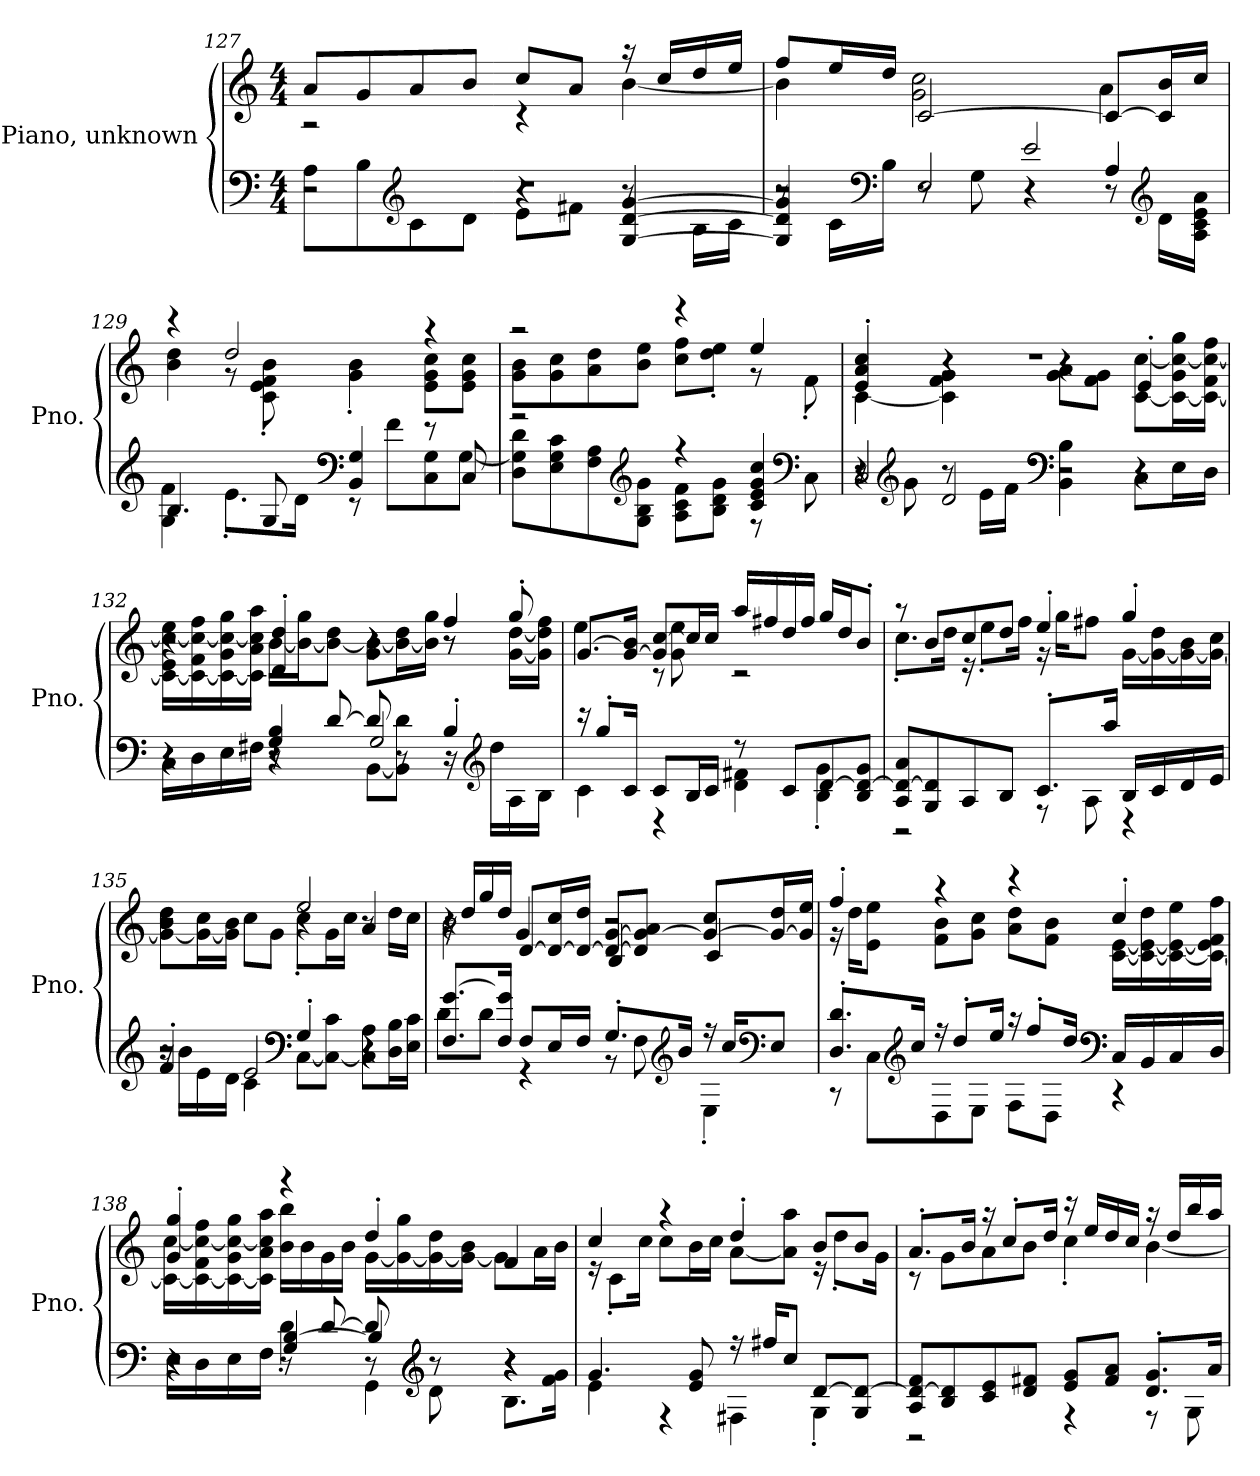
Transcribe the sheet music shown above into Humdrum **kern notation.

**kern	**kern
*part1	*part1
*staff2	*staff1
*I"Piano, unknown	*
*I'Pno.	*
!!LO:PB:g=z
*clefF4	*clefG2
*k[]	*k[]
*M4/4	*M4/4
=127	=127
*^	*^
*	*^	*	*
1r	8A\L	2r	8a/L	2r
.	8B\	.	8g/	.
*clefG2	*	*	*	*
.	8c\	.	8a/	.
.	8d\J	.	8b/J	.
.	8e\L	4r	8cc/L	4r
.	8f#X\J	.	8a/J	.
.	8r	[4G/ [4d/ [4g/	16r	[4b\
.	.	.	16cc/LL	.
.	16B\LL	.	16dd/	.
.	16c\JJ	.	16ee/JJ	.
=128	=128	=128	=128	=128
2r	8r	4G/] 4d/] 4g/]	8ff/L	4b\]
.	16c\LL	.	16ee/L	.
*clefF4	*	*	*	*
.	16B\JJ	.	16dd/JJ	.
.	8r	2E/	[2c/	2g\ 2cc\
.	8G\	.	.	.
2e/	4r	.	.	.
.	8r	4A/	8c/L_	4a\
*clefG2	*	*	*	*
.	16d\LL	.	16c/] 16b/L	.
.	16A\ 16c\ 16e\ 16a\JJ	.	16cc/JJ	.
*	*v	*v	*	*
=129	=129	=129	=129
4.B/	4G\ 4f\	4r	4b\ 4dd\
.	8.e'\L	2dd/	8r
8G/	.	.	8c\' 8e\' 8f\' 8b\'
.	16d\Jk	.	.
*clefF4	*	*	*
4BB/ 4G/	8r	.	4g\' 4b\'
.	8f\L	.	.
8r	8C\ 8G\	4r	8e\ 8g\ 8cc\L
8C/	[8G\J	.	8e\ 8g\ 8cc\J
!!LO:LB:g=z	!!
=130	=130	=130	=130
2r	8D\ 8G\] 8d\L	2r	8g\ 8b\L
.	8E\ 8G\ 8c\	.	8g\ 8cc\
.	8F\ 8A\	.	8a\ 8dd\
*clefG2	*	*	*
.	8G\ 8B\ 8g\J	.	8b\ 8ee\J
4r	8A\ 8c\ 8f\L	4r	8cc\ 8ff\L
.	8B\ 8d\ 8g\J	.	8dd\' 8ee\'J
4c/ 4e/ 4g/ 4cc/	8r	4ee/	8r
*clefF4	*	*	*
.	8C\	.	8f'\
=131	=131	=131	=131
*	*^	*	*^
4r	8r	2C/	1r	[4c\	4e/' 4a/' 4cc/'
*clefG2	*	*	*	*	*
.	8g\	.	.	.	.
2d/	8r	.	.	4c\] 4f\ 4g\	4r
.	16e\LL	.	.	.	.
.	16f\JJ	.	.	.	.
*clefF4	*	*	*	*	*
.	4BB\ 4B\	2r	.	8g\ 8a\L	4r
.	.	.	.	8f\ 8g\J	.
4r	8C\L	.	.	[8c\ [8cc\L	4e'/
.	16E\L	.	.	16c\_ 16g\ 16cc\_ 16gg\L	.
.	16D\JJ	.	.	16c\_ 16f\ 16cc\_ 16ff\JJ	.
!!LO:LB:g=z	!!	!!
=132	=132	=132	=132	=132	=132
4r	16C\LL	4r	2r	16c\_ 16e\ 16cc\_ 16ee\LL	4r
.	16D\	.	.	16c\_ 16f\ 16cc\_ 16ff\	.
.	16E\	.	.	16c\_ 16g\ 16cc\_ 16gg\	.
.	16F#X\JJ	.	.	16c\] 16a\ 16cc\] 16aa\JJ	.
8r	4r	4G/ 4B/	.	[16b\LL	4d/' 4dd/'
.	.	.	.	16b\_ 16gg\J	.
[8d/	.	.	.	8b\_ 8dd\J	.
8d/]	[8BB\L	2G/	4r	8g\ 8b\_L	4r
8r	8BB\] 8d\J	.	.	16b\_ 16dd\L	.
.	.	.	.	16b\] 16gg\JJ	.
4B'/	16r	.	8r	8r	4ff/
*clefG2	*	*	*	*	*
.	16dd\LL	.	.	.	.
.	16A\	.	8gg'/	[16g\ [16dd\LL	.
.	16B\JJ	.	.	16g\] 16dd\] 16ff\JJ	.
*	*v	*v	*	*	*
*	*	*	*v	*v
=133	=133	=133	=133
16r	4c\	[8.g/L	4ee\
8gg'/L	.	.	.
16c/Jk	.	16g/_ 16b/Jk	.
8c/L	4r	8g/] [8cc/L	8r
16B/L	.	16cc/L]	8g\ 8ee\
16c/JJ	.	16cc/JJ	.
8r	4d\ 4f#X\	16aa/LL	2r
.	.	16ff#X/	.
8c/L	.	16dd/	.
.	.	16ff#/JJ	.
[8d/	4B\' 4g\'	16gg/LL	.
.	.	16dd/J	.
8B/ 8d/_ 8g/J	.	8b'/J	.
!!LO:LB:g=z	!!
=134	=134	=134	=134
8A/ 8d/_ 8a/L	2r	8r	8.cc'\L
8G/ 8d/]	.	8b/L	.
.	.	.	16dd\Jk
8A/	.	8cc/	16r
.	.	.	8ee'\L
8B/J	.	8dd/J	.
.	.	.	16ff\Jk
8.c'/L	8r	4ee'/	16r
.	.	.	16gg\KL
.	8A\	.	8ff#X\J
16aa/Jk	.	.	.
16B/LL	4r	4gg'/	[16g\LL
16c/	.	.	16g\_ 16dd\
16d/	.	.	16g\_ 16b\
16e/JJ	.	.	16g\_ 16cc\JJ
=135	=135	=135	=135
*	*^	*	*^
4f'/	16r	2r	2r	8g\_ 8b\ 8dd\L	2r
.	16b\LL	.	.	.	.
.	16e\	.	.	16g\_ 16cc\L	.
.	16d\JJ	.	.	16g\] 16b\JJ	.
2e/	4c\	.	.	8cc\L	.
.	.	.	.	8g\J	.
*clefF4	*	*	*	*	*
.	[8C\L	4G'/	2ee/	8cc'\L	4r
.	8C\_ 8c\J	.	.	16g\L	.
.	.	.	.	16cc\JJ	.
4r	8C\] 8A\L	4r	.	8r	4a/
.	16D\ 16B\L	.	.	16dd\LL	.
.	16E\ 16c\JJ	.	.	16cc\JJ	.
*	*v	*v	*	*	*
!!LO:LB:g=z	!!	!!
=136	=136	=136	=136	=136
8.F/ [8.g/L	8d\L	16r	2b\	4r
.	.	16dd/LL	.	.
.	8d\J	16gg/	.	.
16F/ 16g/]Jk	.	16dd/JJ	.	.
8F/L	4r	[8d/L	.	4g/
16E/L	.	16d/_ 16cc/L	.	.
16F/JJ	.	16d/_ 16dd/JJ	.	.
8.G'/L	8r	8d/_ [8g/L	2r	4B/
.	8F\	8d/] 8g/_ 8a/J	.	.
*clefG2	*	*	*	*
16b/Jk	.	.	.	.
16r	4E'\	8g/_ 8cc/L	.	4c/
16cc/KL	.	.	.	.
*clefF4	*	*	*	*
8E/J	.	16g/_ 16dd/L	.	.
.	.	16g/] 16ee/JJ	.	.
*	*	*	*v	*v
=137	=137	=137	=137
8.D/' 8.d/'L	8r	4ff'/	16r
.	.	.	16dd\KL
.	8C\L	.	8e\ 8ee\J
*clefG2	*	*	*
16cc/Jk	.	.	.
16r	8D\	4r	8f\ 8b\L
8dd'/L	.	.	.
.	8E\J	.	8g\ 8cc\J
16ee/Jk	.	.	.
16r	8F\L	4r	8a\ 8dd\L
8ff'/L	.	.	.
.	8D\J	.	8f\ 8b\J
16dd/Jk	.	.	.
*clefF4	*	*	*
16C/LL	4r	4cc'/	[16c\ [16e\LL
16BB/	.	.	16c\_ 16e\_ 16dd\
16C/	.	.	16c\_ 16e\_ 16ee\
16D/JJ	.	.	16c\_ 16e\] 16f\ 16ff\JJ
!!LO:LB:g=z	!!
=138	=138	=138	=138
*^	*^	*	*
4r	16E\LL	4r	2r	4g/' 4gg/'	16c\_ [16cc\LL
.	16D\	.	.	.	16c\_ 16f\ 16cc\_ 16ff\
.	16E\	.	.	.	16c\_ 16g\ 16cc\_ 16gg\
.	16F\JJ	.	.	.	16c\] 16a\ 16cc\] 16aa\JJ
8r	4d'\	4G/ [4B/	.	4r	16b\ 16bb\LL
.	.	.	.	.	16b\
[8d/	.	.	.	.	16g\
.	.	.	.	.	16b\JJ
8d/]	8r	4B/]	4GG\	4dd'/	[16g\LL
.	.	.	.	.	16g\_ 16gg\
*clefG2	*	*	*	*	*
8r	8d\	.	.	.	16g\_ 16dd\
.	.	.	.	.	16g\_ 16b\JJ
4r	8.B\L	4r	4r	4f/	8g\L]
.	.	.	.	.	16a\L
.	16f\ 16g\Jk	.	.	.	16b\JJ
*	*v	*v	*v	*	*
=139	=139	=139	=139
4.g/	4e\	4cc/	16r
.	.	.	8c'\L
.	.	.	16cc\Jk
.	4r	4r	8cc\L
8e/ 8g/	.	.	16b\L
.	.	.	16cc\JJ
16r	4F#X\	4dd'/	[8a\L
16ff#X/KL	.	.	.
8cc/J	.	.	8a\] 8aa\J
[8d/L	4G'\	8b/L	16r
.	.	.	8dd'\L
8G/ 8d/_J	.	8b/J	.
.	.	.	16g\Jk
!!LO:PB:g=z	!!
=140	=140	=140	=140
8A/ 8d/_ 8f/L	2r	8.a'/L	8r
8B/ 8d/]	.	.	8g\L
.	.	16b/Jk	.
8c/ 8e/	.	16r	8a\
.	.	8cc'/L	.
8d/ 8f#X/J	.	.	8b\J
.	.	16dd/Jk	.
8e/ 8g/L	4r	16r	4cc'\
.	.	16ee/LL	.
8f#/ 8a/J	.	16dd/	.
.	.	16cc/JJ	.
8.d/' 8.g/'L	8r	16r	[4b\
.	.	16dd/LL	.
.	8G\	16bb/	.
16a/Jk	.	16aa/JJ	.
*v	*v	*	*
*	*v	*v
=	=
*-	*-
